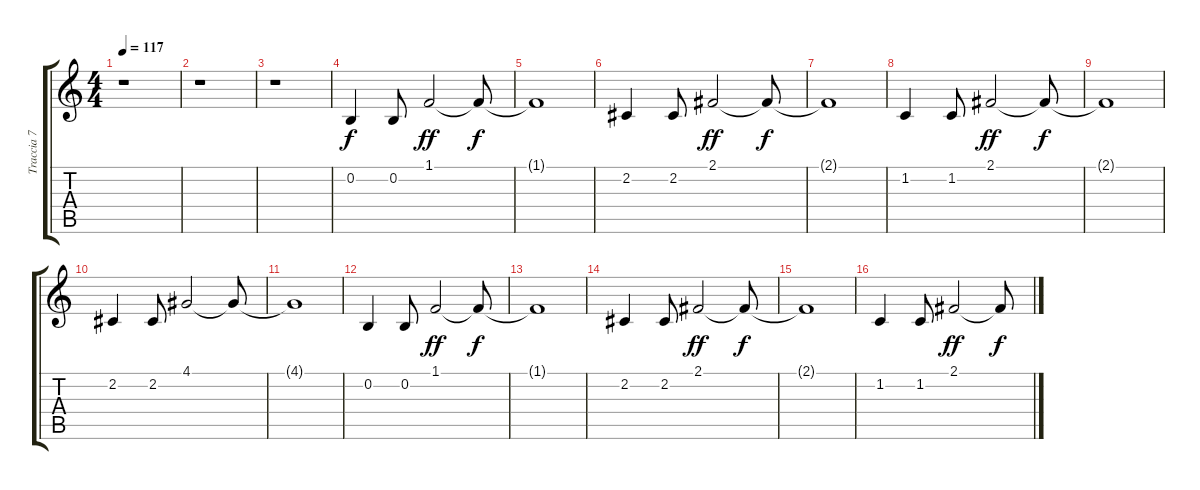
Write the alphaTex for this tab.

\track ("Traccia 7" "Traccia 7") {instrument tremolostrings}
\staff {score tabs}
\tuning (E4 B3 G3 D3 A2 E2) {hide}
\ts (4 4)
\tempo 117
\clef g2
\ks c
r.1{dy f} |
r.1 |
r.1 |
0.2.4{volume 10 balance 8 instrument electricguitarclean} 0.2.8 1.1.2{dy ff} 1.1{t}.8{dy f} |
1.1{t}.1 |
2.2.4 2.2.8 2.1.2{dy ff} 2.1{t}.8{dy f} |
2.1{t}.1 |
1.2.4 1.2.8 2.1.2{dy ff} 2.1{t}.8{dy f} |
2.1{t}.1 |
2.2.4 2.2.8 4.1.2 4.1{t}.8 |
4.1{t}.1 |
0.2.4 0.2.8 1.1.2{dy ff} 1.1{t}.8{dy f} |
1.1{t}.1 |
2.2.4 2.2.8 2.1.2{dy ff} 2.1{t}.8{dy f} |
2.1{t}.1 |
1.2.4 1.2.8 2.1.2{dy ff} 2.1{t}.8{dy f}
